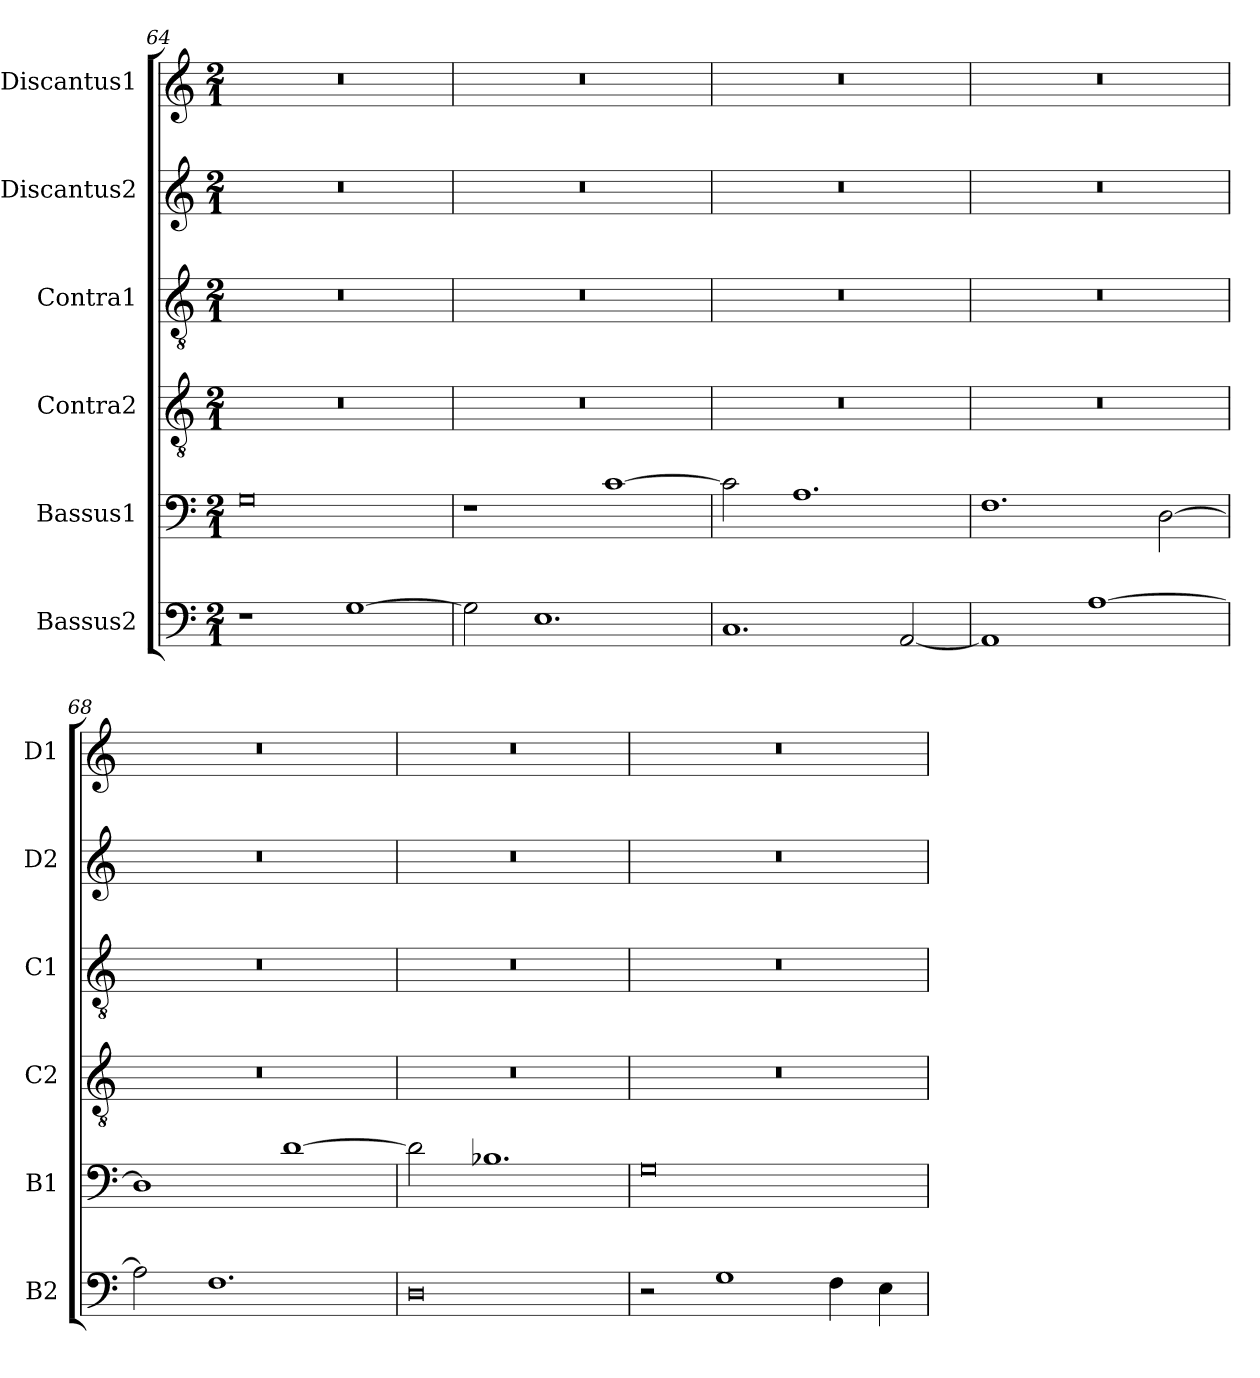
**kern	**kern	**kern	**kern	**kern	**kern
*part6	*part5	*part4	*part3	*part2	*part1
*staff6	*staff5	*staff4	*staff3	*staff2	*staff1
*I"Bassus2	*I"Bassus1	*I"Contra2	*I"Contra1	*I"Discantus2	*I"Discantus1
*I'B2	*I'B1	*I'C2	*I'C1	*I'D2	*I'D1
*clefF4	*clefF4	*clefGv2	*clefGv2	*clefG2	*clefG2
*k[]	*k[]	*k[]	*k[]	*k[]	*k[]
*M2/1	*M2/1	*M2/1	*M2/1	*M2/1	*M2/1
=64	=64	=64	=64	=64	=64
1r	0G	0r	0r	0r	0r
[1G	.	.	.	.	.
=65	=65	=65	=65	=65	=65
2G\]	1r	0r	0r	0r	0r
1.E	.	.	.	.	.
.	[1c	.	.	.	.
=66	=66	=66	=66	=66	=66
1.C	2c\]	0r	0r	0r	0r
.	1.A	.	.	.	.
[2AA/	.	.	.	.	.
=67	=67	=67	=67	=67	=67
1AA]	1.F	0r	0r	0r	0r
[1A	.	.	.	.	.
.	[2D\	.	.	.	.
=68	=68	=68	=68	=68	=68
2A\]	1D]	0r	0r	0r	0r
1.F	.	.	.	.	.
.	[1d	.	.	.	.
=69	=69	=69	=69	=69	=69
0D	2d\]	0r	0r	0r	0r
.	1.B-X	.	.	.	.
=70	=70	=70	=70	=70	=70
2r	0G	0r	0r	0r	0r
1G	.	.	.	.	.
4F\	.	.	.	.	.
4E\	.	.	.	.	.
=	=	=	=	=	=
*-	*-	*-	*-	*-	*-
